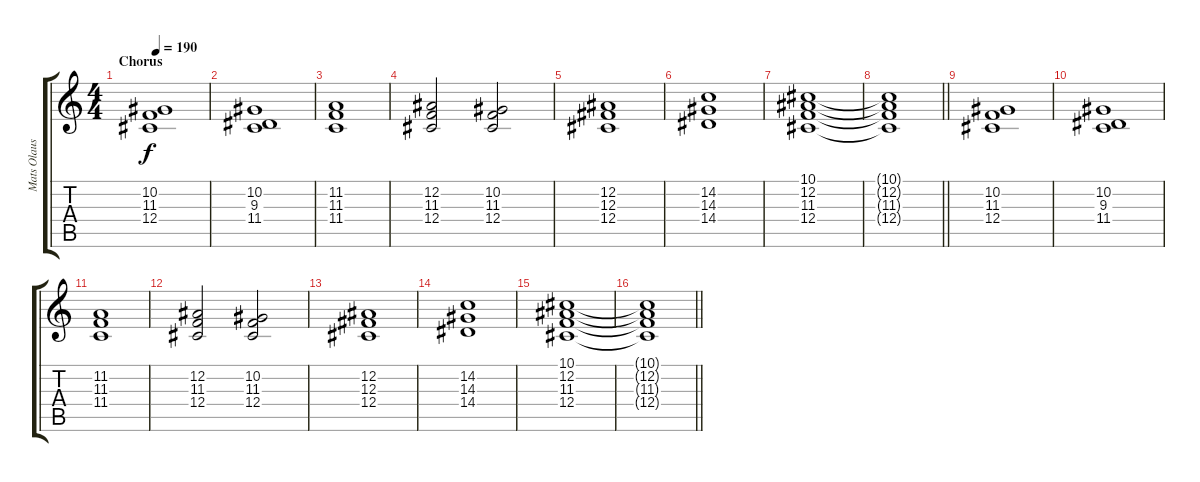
\track ("Mats Olausson" "Mats Olaus") {instrument stringensemble1}
\staff {score tabs}
\tuning (Eb4 Bb3 Gb3 Db3 Ab2 Eb2) {hide}
\ts (4 4)
\section ("" "Chorus")
\tempo 190
\clef g2
\ks c
(10.2 11.3 12.4).1{dy f} |
(10.2 9.3 11.4).1 |
(11.2 11.3 11.4).1 |
(12.2 11.3 12.4).2 (10.2 11.3 12.4).2 |
(12.2 12.3 12.4).1 |
(14.2 14.3 14.4).1 |
(10.1 12.2 11.3 12.4).1 |
\barLineRight lightlight
(10.1{t} 12.2{t} 11.3{t} 12.4{t}).1 |
(10.2 11.3 12.4).1 |
(10.2 9.3 11.4).1 |
(11.2 11.3 11.4).1 |
(12.2 11.3 12.4).2 (10.2 11.3 12.4).2 |
(12.2 12.3 12.4).1 |
(14.2 14.3 14.4).1 |
(10.1 12.2 11.3 12.4).1 |
\barLineRight lightlight
(10.1{t} 12.2{t} 11.3{t} 12.4{t}).1
